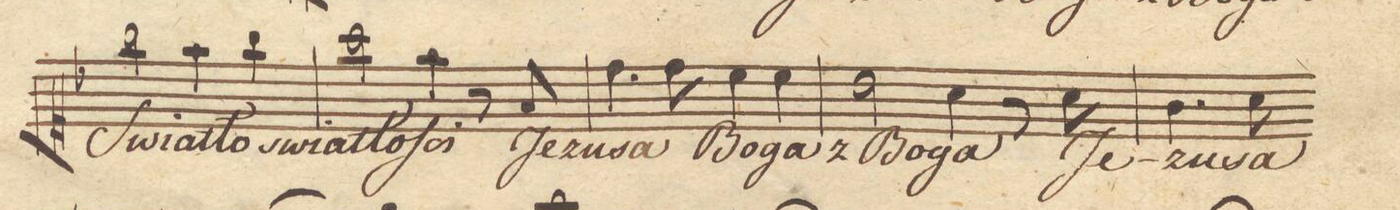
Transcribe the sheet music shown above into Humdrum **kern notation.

**kern	**text	**dynam
*I"Soprano	*	*
*clefC1	*	*
*k[b-]	*	*
*met(C)	*	*
*M4/4	*	*
2gg\	Swiat-	.
4ff\	-ło	.
4gg\	swia-	.
=16	=16	=16
2aa\	-tłoʃ-	.
4ff\	-ci	.
8r	.	.
8f/	Je-	.
=17	=17	=17
4.dd\	-zu-	.
8dd\	-sa	.
4cc\	Bo-	.
4cc\	-ga	.
=18	=18	=18
2b-\	z_Bo-	.
4a\	-ga	.
8r	.	.
8a\	Je-	.
=19	=19	=19
4.g\	-zu-	.
8a\	-sa	.
*-	*-	*-
